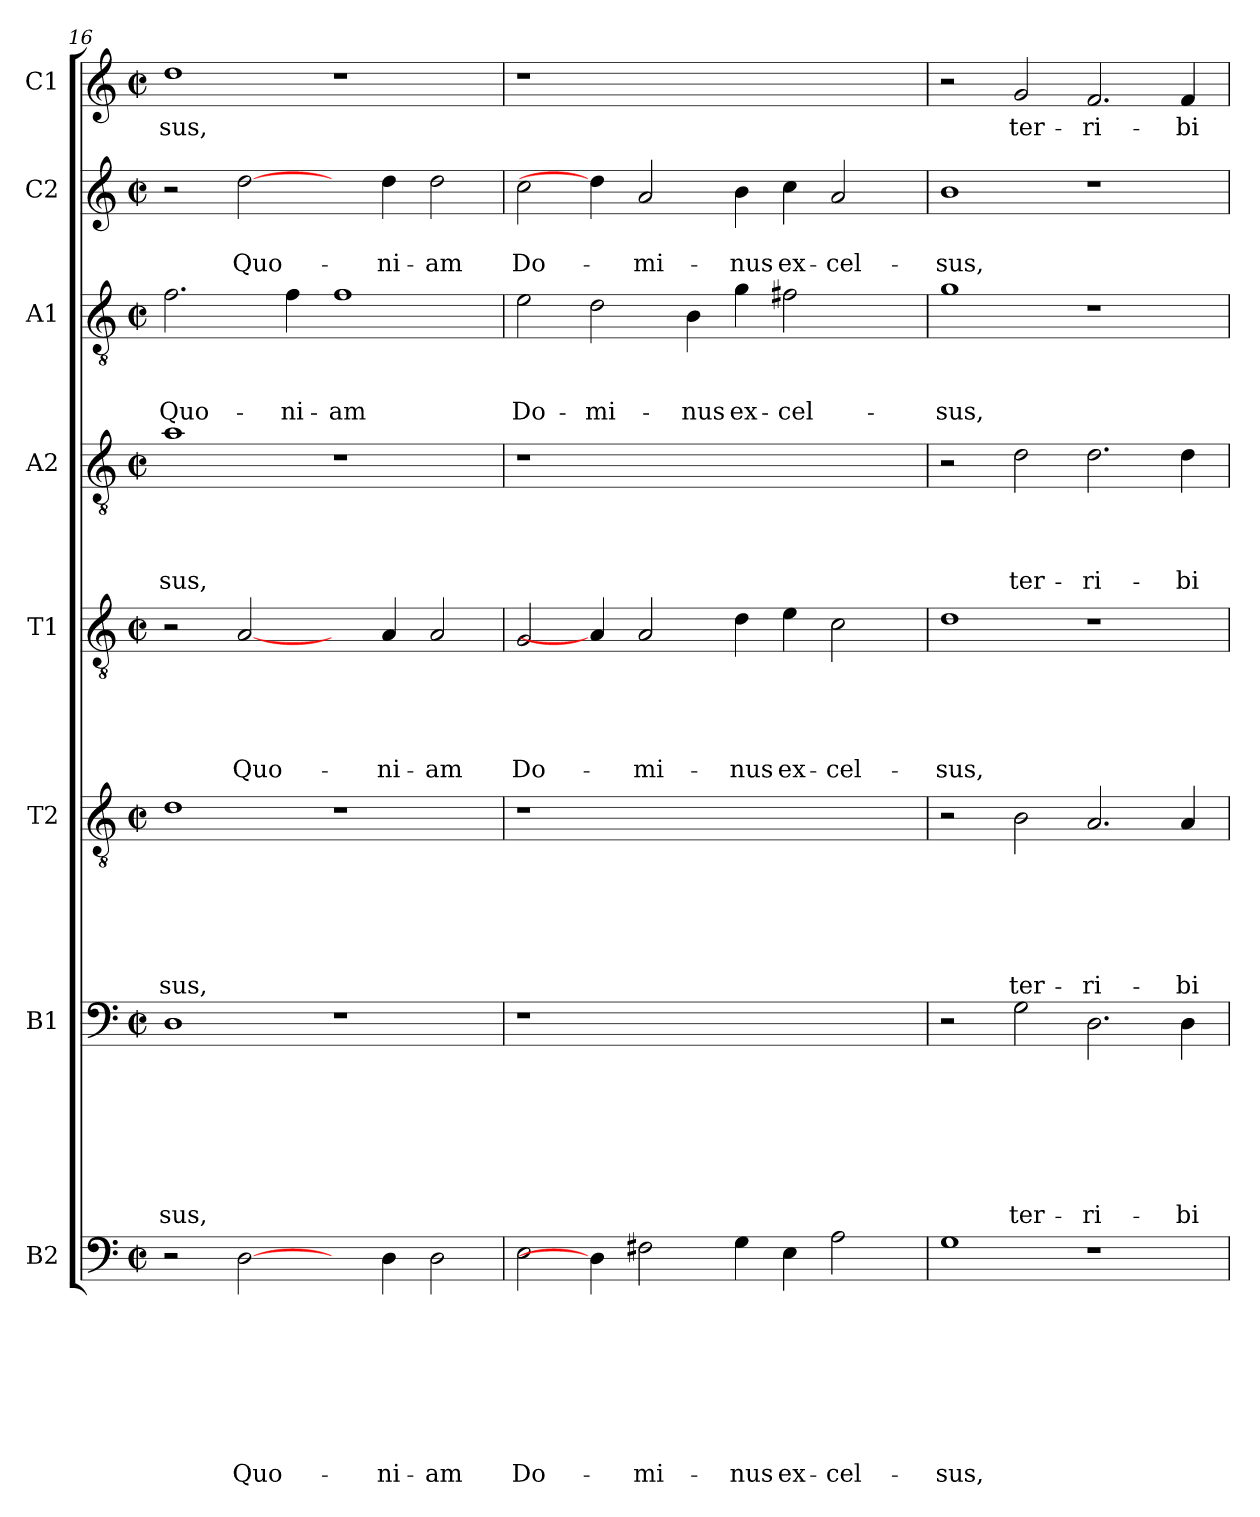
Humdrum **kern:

**kern	**text	**text	**text	**text	**text	**text	**text	**text	**kern	**text	**text	**text	**text	**text	**text	**text	**kern	**text	**text	**text	**text	**text	**text	**kern	**text	**text	**text	**text	**text	**kern	**text	**text	**text	**text	**kern	**text	**text	**text	**kern	**text	**text	**kern	**text
*part8	*part8	*part8	*part8	*part8	*part8	*part8	*part8	*part8	*part7	*part7	*part7	*part7	*part7	*part7	*part7	*part7	*part6	*part6	*part6	*part6	*part6	*part6	*part6	*part5	*part5	*part5	*part5	*part5	*part5	*part4	*part4	*part4	*part4	*part4	*part3	*part3	*part3	*part3	*part2	*part2	*part2	*part1	*part1
*staff8	*staff8	*staff8	*staff8	*staff8	*staff8	*staff8	*staff8	*staff8	*staff7	*staff7	*staff7	*staff7	*staff7	*staff7	*staff7	*staff7	*staff6	*staff6	*staff6	*staff6	*staff6	*staff6	*staff6	*staff5	*staff5	*staff5	*staff5	*staff5	*staff5	*staff4	*staff4	*staff4	*staff4	*staff4	*staff3	*staff3	*staff3	*staff3	*staff2	*staff2	*staff2	*staff1	*staff1
*I"B2	*	*	*	*	*	*	*	*	*I"B1	*	*	*	*	*	*	*	*I"T2	*	*	*	*	*	*	*I"T1	*	*	*	*	*	*I"A2	*	*	*	*	*I"A1	*	*	*	*I"C2	*	*	*I"C1	*
!!LO:LB:g=z
*clefF4	*	*	*	*	*	*	*	*	*clefF4	*	*	*	*	*	*	*	*clefGv2	*	*	*	*	*	*	*clefGv2	*	*	*	*	*	*clefGv2	*	*	*	*	*clefGv2	*	*	*	*clefG2	*	*	*clefG2	*
*k[]	*	*	*	*	*	*	*	*	*k[]	*	*	*	*	*	*	*	*k[]	*	*	*	*	*	*	*k[]	*	*	*	*	*	*k[]	*	*	*	*	*k[]	*	*	*	*k[]	*	*	*k[]	*
*C:	*	*	*	*	*	*	*	*	*C:	*	*	*	*	*	*	*	*C:	*	*	*	*	*	*	*C:	*	*	*	*	*	*C:	*	*	*	*	*C:	*	*	*	*C:	*	*	*C:	*
*M2/2	*	*	*	*	*	*	*	*	*M2/2	*	*	*	*	*	*	*	*M2/2	*	*	*	*	*	*	*M2/2	*	*	*	*	*	*M2/2	*	*	*	*	*M2/2	*	*	*	*M2/2	*	*	*M2/2	*
*met(c|)	*	*	*	*	*	*	*	*	*met(c|)	*	*	*	*	*	*	*	*met(c|)	*	*	*	*	*	*	*met(c|)	*	*	*	*	*	*met(c|)	*	*	*	*	*met(c|)	*	*	*	*met(c|)	*	*	*met(c|)	*
=16	=16	=16	=16	=16	=16	=16	=16	=16	=16	=16	=16	=16	=16	=16	=16	=16	=16	=16	=16	=16	=16	=16	=16	=16	=16	=16	=16	=16	=16	=16	=16	=16	=16	=16	=16	=16	=16	=16	=16	=16	=16	=16	=16
!	!	!	!	!	!	!	!	!	!	!	!	!	!	!	!	!LO:LY:b	!	!	!	!	!	!	!LO:LY:b	!	!	!	!	!	!	!	!	!	!	!LO:LY:b	!	!	!	!LO:LY:b	!	!	!	!	!LO:LY:b
2r	.	.	.	.	.	.	.	.	1D	.	.	.	.	.	.	-sus,	1d	.	.	.	.	.	-sus,	2r	.	.	.	.	.	1a	.	.	.	-sus,	2.f\	.	.	Quo-	2r	.	.	1dd	-sus,
!	!	!	!	!	!	!	!	!LO:LY:b	!	!	!	!	!	!	!	!	!	!	!	!	!	!	!	!	!	!	!	!	!LO:LY:b	!	!	!	!	!	!	!	!	!	!	!	!LO:LY:b	!	!
[2D\	.	.	.	.	.	.	.	Quo-	.	.	.	.	.	.	.	.	.	.	.	.	.	.	.	[2A/	.	.	.	.	Quo-	.	.	.	.	.	.	.	.	.	[2dd\	.	Quo-	.	.
!	!	!	!	!	!	!	!	!	!	!	!	!	!	!	!	!	!	!	!	!	!	!	!	!	!	!	!	!	!	!	!	!	!	!	!	!	!	!LO:LY:b	!	!	!	!	!
.	.	.	.	.	.	.	.	.	.	.	.	.	.	.	.	.	.	.	.	.	.	.	.	.	.	.	.	.	.	.	.	.	.	.	4f\	.	.	-ni-	.	.	.	.	.
!	!	!	!	!	!	!	!	!	!	!	!	!	!	!	!	!	!	!	!	!	!	!	!	!	!	!	!	!	!	!	!	!	!	!	!	!	!	!LO:LY:b	!	!	!	!	!
4ryy	.	.	.	.	.	.	.	.	1r	.	.	.	.	.	.	.	1r	.	.	.	.	.	.	4ryy	.	.	.	.	.	1r	.	.	.	.	1f	.	.	-am	4ryy	.	.	1r	.
!	!	!	!	!	!	!	!	!LO:LY:b	!	!	!	!	!	!	!	!	!	!	!	!	!	!	!	!	!	!	!	!	!LO:LY:b	!	!	!	!	!	!	!	!	!	!	!	!LO:LY:b	!	!
4D\	.	.	.	.	.	.	.	-ni-	.	.	.	.	.	.	.	.	.	.	.	.	.	.	.	4A/	.	.	.	.	-ni-	.	.	.	.	.	.	.	.	.	4dd\	.	-ni-	.	.
!	!	!	!	!	!	!	!	!LO:LY:b	!	!	!	!	!	!	!	!	!	!	!	!	!	!	!	!	!	!	!	!	!LO:LY:b	!	!	!	!	!	!	!	!	!	!	!	!LO:LY:b	!	!
2D\	.	.	.	.	.	.	.	-am	.	.	.	.	.	.	.	.	.	.	.	.	.	.	.	2A/	.	.	.	.	-am	.	.	.	.	.	.	.	.	.	2dd\	.	-am	.	.
=17	=17	=17	=17	=17	=17	=17	=17	=17	=17	=17	=17	=17	=17	=17	=17	=17	=17	=17	=17	=17	=17	=17	=17	=17	=17	=17	=17	=17	=17	=17	=17	=17	=17	=17	=17	=17	=17	=17	=17	=17	=17	=17	=17
!	!	!	!	!	!	!	!	!LO:LY:b	!	!	!	!	!	!	!	!	!	!	!	!	!	!	!	!	!	!	!	!	!LO:LY:b	!	!	!	!	!	!	!	!	!LO:LY:b	!	!	!LO:LY:b	!	!
2E\	.	.	.	.	.	.	.	Do-	1r	.	.	.	.	.	.	.	1r	.	.	.	.	.	.	2G/	.	.	.	.	Do-	1r	.	.	.	.	2e\	.	.	Do-	2cc\	.	Do-	1r	.
!	!	!	!	!	!	!	!	!	!	!	!	!	!	!	!	!	!	!	!	!	!	!	!	!	!	!	!	!	!	!	!	!	!	!	!	!	!	!LO:LY:b	!	!	!	!	!
4D\]	.	.	.	.	.	.	.	.	.	.	.	.	.	.	.	.	.	.	.	.	.	.	.	4A/]	.	.	.	.	.	.	.	.	.	.	2d\	.	.	-mi-	4dd\]	.	.	.	.
!	!	!	!	!	!	!	!	!LO:LY:b	!	!	!	!	!	!	!	!	!	!	!	!	!	!	!	!	!	!	!	!	!LO:LY:b	!	!	!	!	!	!	!	!	!	!	!	!LO:LY:b	!	!
2F#X\	.	.	.	.	.	.	.	-mi-	.	.	.	.	.	.	.	.	.	.	.	.	.	.	.	2A/	.	.	.	.	-mi-	.	.	.	.	.	.	.	.	.	2a/	.	-mi-	.	.
!	!	!	!	!	!	!	!	!	!	!	!	!	!	!	!	!	!	!	!	!	!	!	!	!	!	!	!	!	!	!	!	!	!	!	!	!	!	!LO:LY:b	!	!	!	!	!
.	.	.	.	.	.	.	.	.	1ryy	.	.	.	.	.	.	.	1ryy	.	.	.	.	.	.	.	.	.	.	.	.	1ryy	.	.	.	.	4B\	.	.	-nus	.	.	.	1ryy	.
!	!	!	!	!	!	!	!	!LO:LY:b	!	!	!	!	!	!	!	!	!	!	!	!	!	!	!	!	!	!	!	!	!LO:LY:b	!	!	!	!	!	!	!	!	!LO:LY:b	!	!	!LO:LY:b	!	!
4G\	.	.	.	.	.	.	.	-nus	.	.	.	.	.	.	.	.	.	.	.	.	.	.	.	4d\	.	.	.	.	-nus	.	.	.	.	.	4g\	.	.	ex-	4b\	.	-nus	.	.
!	!	!	!	!	!	!	!	!LO:LY:b	!	!	!	!	!	!	!	!	!	!	!	!	!	!	!	!	!	!	!	!	!LO:LY:b	!	!	!	!	!	!	!	!	!LO:LY:b	!	!	!LO:LY:b	!	!
4E\	.	.	.	.	.	.	.	ex-	.	.	.	.	.	.	.	.	.	.	.	.	.	.	.	4e\	.	.	.	.	ex-	.	.	.	.	.	2f#X\	.	.	-cel-	4cc\	.	ex-	.	.
!	!	!	!	!	!	!	!	!LO:LY:b	!	!	!	!	!	!	!	!	!	!	!	!	!	!	!	!	!	!	!	!	!LO:LY:b	!	!	!	!	!	!	!	!	!	!	!	!LO:LY:b	!	!
2A\	.	.	.	.	.	.	.	-cel-	.	.	.	.	.	.	.	.	.	.	.	.	.	.	.	2c\	.	.	.	.	-cel-	.	.	.	.	.	.	.	.	.	2a/	.	-cel-	.	.
.	.	.	.	.	.	.	.	.	4ryy	.	.	.	.	.	.	.	4ryy	.	.	.	.	.	.	.	.	.	.	.	.	4ryy	.	.	.	.	4ryy	.	.	.	.	.	.	4ryy	.
=18	=18	=18	=18	=18	=18	=18	=18	=18	=18	=18	=18	=18	=18	=18	=18	=18	=18	=18	=18	=18	=18	=18	=18	=18	=18	=18	=18	=18	=18	=18	=18	=18	=18	=18	=18	=18	=18	=18	=18	=18	=18	=18	=18
!	!	!	!	!	!	!	!	!LO:LY:b	!	!	!	!	!	!	!	!	!	!	!	!	!	!	!	!	!	!	!	!	!LO:LY:b	!	!	!	!	!	!	!	!	!LO:LY:b	!	!	!LO:LY:b	!	!
1G	.	.	.	.	.	.	.	-sus,	2r	.	.	.	.	.	.	.	2r	.	.	.	.	.	.	1d	.	.	.	.	-sus,	2r	.	.	.	.	1g	.	.	-sus,	1b	.	-sus,	2r	.
!	!	!	!	!	!	!	!	!	!	!	!	!	!	!	!	!LO:LY:b	!	!	!	!	!	!	!LO:LY:b	!	!	!	!	!	!	!	!	!	!	!LO:LY:b	!	!	!	!	!	!	!	!	!LO:LY:b
.	.	.	.	.	.	.	.	.	2G\	.	.	.	.	.	.	ter-	2B\	.	.	.	.	.	ter-	.	.	.	.	.	.	2d\	.	.	.	ter-	.	.	.	.	.	.	.	2g/	ter-
!	!	!	!	!	!	!	!	!	!	!	!	!	!	!	!	!LO:LY:b	!	!	!	!	!	!	!LO:LY:b	!	!	!	!	!	!	!	!	!	!	!LO:LY:b	!	!	!	!	!	!	!	!	!LO:LY:b
1r	.	.	.	.	.	.	.	.	2.D\	.	.	.	.	.	.	-ri-	2.A/	.	.	.	.	.	-ri-	1r	.	.	.	.	.	2.d\	.	.	.	-ri-	1r	.	.	.	1r	.	.	2.f/	-ri-
!	!	!	!	!	!	!	!	!	!	!	!	!	!	!	!	!LO:LY:b	!	!	!	!	!	!	!LO:LY:b	!	!	!	!	!	!	!	!	!	!	!LO:LY:b	!	!	!	!	!	!	!	!	!LO:LY:b
.	.	.	.	.	.	.	.	.	4D\	.	.	.	.	.	.	-bi-	4A/	.	.	.	.	.	-bi-	.	.	.	.	.	.	4d\	.	.	.	-bi-	.	.	.	.	.	.	.	4f/	-bi-
=	=	=	=	=	=	=	=	=	=	=	=	=	=	=	=	=	=	=	=	=	=	=	=	=	=	=	=	=	=	=	=	=	=	=	=	=	=	=	=	=	=	=	=
*-	*-	*-	*-	*-	*-	*-	*-	*-	*-	*-	*-	*-	*-	*-	*-	*-	*-	*-	*-	*-	*-	*-	*-	*-	*-	*-	*-	*-	*-	*-	*-	*-	*-	*-	*-	*-	*-	*-	*-	*-	*-	*-	*-
